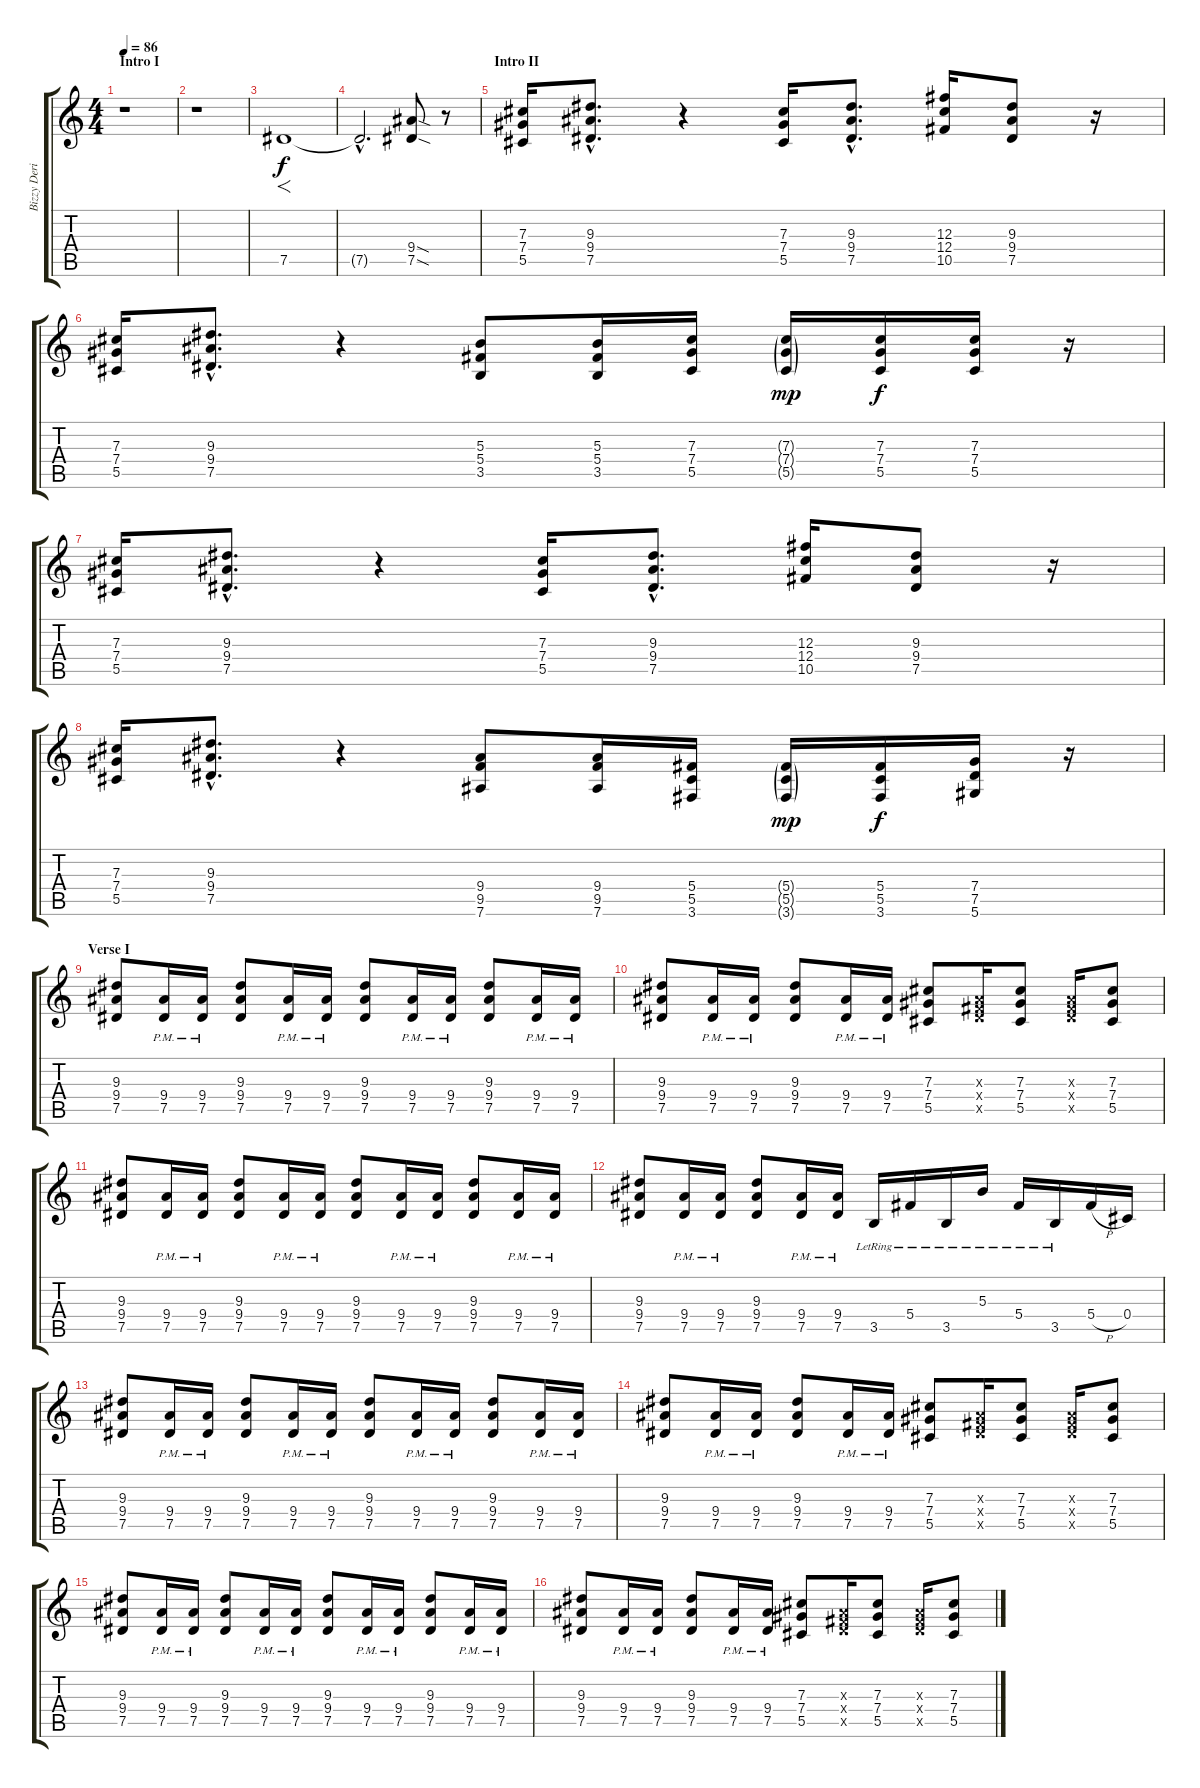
\track ("Bizzy Derick - Rythm Guitar" "Bizzy Deri") {instrument distortionguitar}
\staff {score tabs}
\tuning (Eb4 Bb3 Gb3 Db3 Ab2 Eb2) {hide}
\ts (4 4)
\section ("" "Intro I")
\tempo 86
\clef g2
\ks c
r.1{dy f instrument distortionguitar} |
r.1 |
7.5.1{f} |
7.5{hac t}.2{d} (9.4{sod} 7.5{sod}).8 r.8 |
\section ("" "Intro II")
(7.3 7.4 5.5).16 (9.3{hac} 9.4{hac} 7.5{hac}).8{d} r.4 (7.3 7.4 5.5).16 (9.3{hac} 9.4{hac} 7.5{hac}).8{d} (12.3 12.4 10.5).16 (9.3 9.4 7.5).8 r.16 |
(7.3 7.4 5.5).16 (9.3{hac} 9.4{hac} 7.5{hac}).8{d} r.4 (5.3 5.4 3.5).8 (5.3 5.4 3.5).16 (7.3 7.4 5.5).16 (7.3{g} 7.4{g} 5.5{g}).16{dy mp} (7.3 7.4 5.5).16{dy f} (7.3 7.4 5.5).16 r.16 |
(7.3 7.4 5.5).16 (9.3{hac} 9.4{hac} 7.5{hac}).8{d} r.4 (7.3 7.4 5.5).16 (9.3{hac} 9.4{hac} 7.5{hac}).8{d} (12.3 12.4 10.5).16 (9.3 9.4 7.5).8 r.16 |
(7.3 7.4 5.5).16 (9.3{hac} 9.4{hac} 7.5{hac}).8{d} r.4 (9.4 9.5 7.6).8 (9.4 9.5 7.6).16 (5.4 5.5 3.6).16 (5.4{g} 5.5{g} 3.6{g}).16{dy mp} (5.4 5.5 3.6).16{dy f} (7.4 7.5 5.6).16 r.16 |
\section ("" "Verse I")
(9.3 9.4 7.5).8 (9.4{pm} 7.5{pm}).16 (9.4{pm} 7.5{pm}).16 (9.3 9.4 7.5).8 (9.4{pm} 7.5{pm}).16 (9.4{pm} 7.5{pm}).16 (9.3 9.4 7.5).8 (9.4{pm} 7.5{pm}).16 (9.4{pm} 7.5{pm}).16 (9.3 9.4 7.5).8 (9.4{pm} 7.5{pm}).16 (9.4{pm} 7.5{pm}).16 |
(9.3 9.4 7.5).8 (9.4{pm} 7.5{pm}).16 (9.4{pm} 7.5{pm}).16 (9.3 9.4 7.5).8 (9.4{pm} 7.5{pm}).16 (9.4{pm} 7.5{pm}).16 (7.3 7.4 5.5).8 (0.3{x} 9.4{x} 7.5{x}).16 (7.3 7.4 5.5).8 (0.3{x} 9.4{x} 7.5{x}).16 (7.3 7.4 5.5).8 |
(9.3 9.4 7.5).8 (9.4{pm} 7.5{pm}).16 (9.4{pm} 7.5{pm}).16 (9.3 9.4 7.5).8 (9.4{pm} 7.5{pm}).16 (9.4{pm} 7.5{pm}).16 (9.3 9.4 7.5).8 (9.4{pm} 7.5{pm}).16 (9.4{pm} 7.5{pm}).16 (9.3 9.4 7.5).8 (9.4{pm} 7.5{pm}).16 (9.4{pm} 7.5{pm}).16 |
(9.3 9.4 7.5).8 (9.4{pm} 7.5{pm}).16 (9.4{pm} 7.5{pm}).16 (9.3 9.4 7.5).8 (9.4{pm} 7.5{pm}).16 (9.4{pm} 7.5{pm}).16 3.5{lr}.16 5.4{lr}.16 3.5{lr}.16 5.3{lr}.16 5.4{lr}.16 3.5{lr}.16 5.4{h}.16 0.4.16 |
(9.3 9.4 7.5).8 (9.4{pm} 7.5{pm}).16 (9.4{pm} 7.5{pm}).16 (9.3 9.4 7.5).8 (9.4{pm} 7.5{pm}).16 (9.4{pm} 7.5{pm}).16 (9.3 9.4 7.5).8 (9.4{pm} 7.5{pm}).16 (9.4{pm} 7.5{pm}).16 (9.3 9.4 7.5).8 (9.4{pm} 7.5{pm}).16 (9.4{pm} 7.5{pm}).16 |
(9.3 9.4 7.5).8 (9.4{pm} 7.5{pm}).16 (9.4{pm} 7.5{pm}).16 (9.3 9.4 7.5).8 (9.4{pm} 7.5{pm}).16 (9.4{pm} 7.5{pm}).16 (7.3 7.4 5.5).8 (0.3{x} 9.4{x} 7.5{x}).16 (7.3 7.4 5.5).8 (0.3{x} 9.4{x} 7.5{x}).16 (7.3 7.4 5.5).8 |
(9.3 9.4 7.5).8 (9.4{pm} 7.5{pm}).16 (9.4{pm} 7.5{pm}).16 (9.3 9.4 7.5).8 (9.4{pm} 7.5{pm}).16 (9.4{pm} 7.5{pm}).16 (9.3 9.4 7.5).8 (9.4{pm} 7.5{pm}).16 (9.4{pm} 7.5{pm}).16 (9.3 9.4 7.5).8 (9.4{pm} 7.5{pm}).16 (9.4{pm} 7.5{pm}).16 |
(9.3 9.4 7.5).8 (9.4{pm} 7.5{pm}).16 (9.4{pm} 7.5{pm}).16 (9.3 9.4 7.5).8 (9.4{pm} 7.5{pm}).16 (9.4{pm} 7.5{pm}).16 (7.3 7.4 5.5).8 (0.3{x} 9.4{x} 7.5{x}).16 (7.3 7.4 5.5).8 (0.3{x} 9.4{x} 7.5{x}).16 (7.3 7.4 5.5).8
